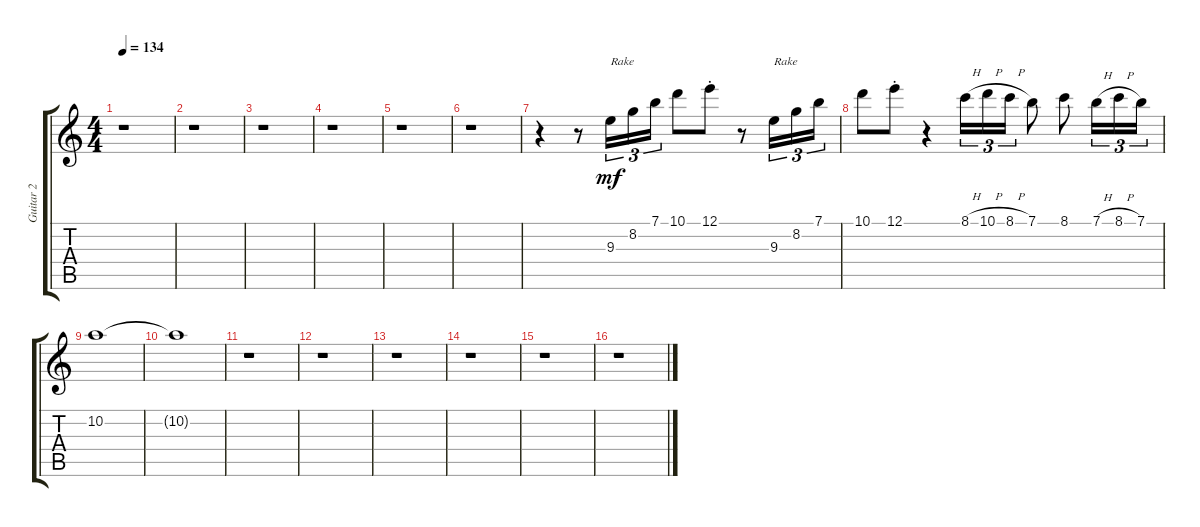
\track ("Guitar 2" "Guitar 2") {instrument acousticguitarsteel}
\staff {score tabs}
\tuning (E4 B3 G3 D3 A2 E2) {hide}
\ts (4 4)
\tempo 134
\clef g2
\ks c
r.1{dy mf} |
r.1 |
r.1 |
r.1 |
r.1 |
r.1 |
r.4 r.8 9.3.16{tu (3 2) txt "Rake"} 8.2.16{tu (3 2)} 7.1.16{tu (3 2)} 10.1.8 12.1{st}.8 r.8 9.3.16{tu (3 2) txt "Rake"} 8.2.16{tu (3 2)} 7.1.16{tu (3 2)} |
10.1.8 12.1{st}.8 r.4 8.1{h}.16{tu (3 2)} 10.1{h}.16{tu (3 2)} 8.1{h}.16{tu (3 2)} 7.1.8 8.1.8 7.1{h}.16{tu (3 2)} 8.1{h}.16{tu (3 2)} 7.1.16{tu (3 2)} |
10.2.1 |
10.2{t}.1 |
r.1 |
r.1 |
r.1 |
r.1 |
r.1 |
r.1
